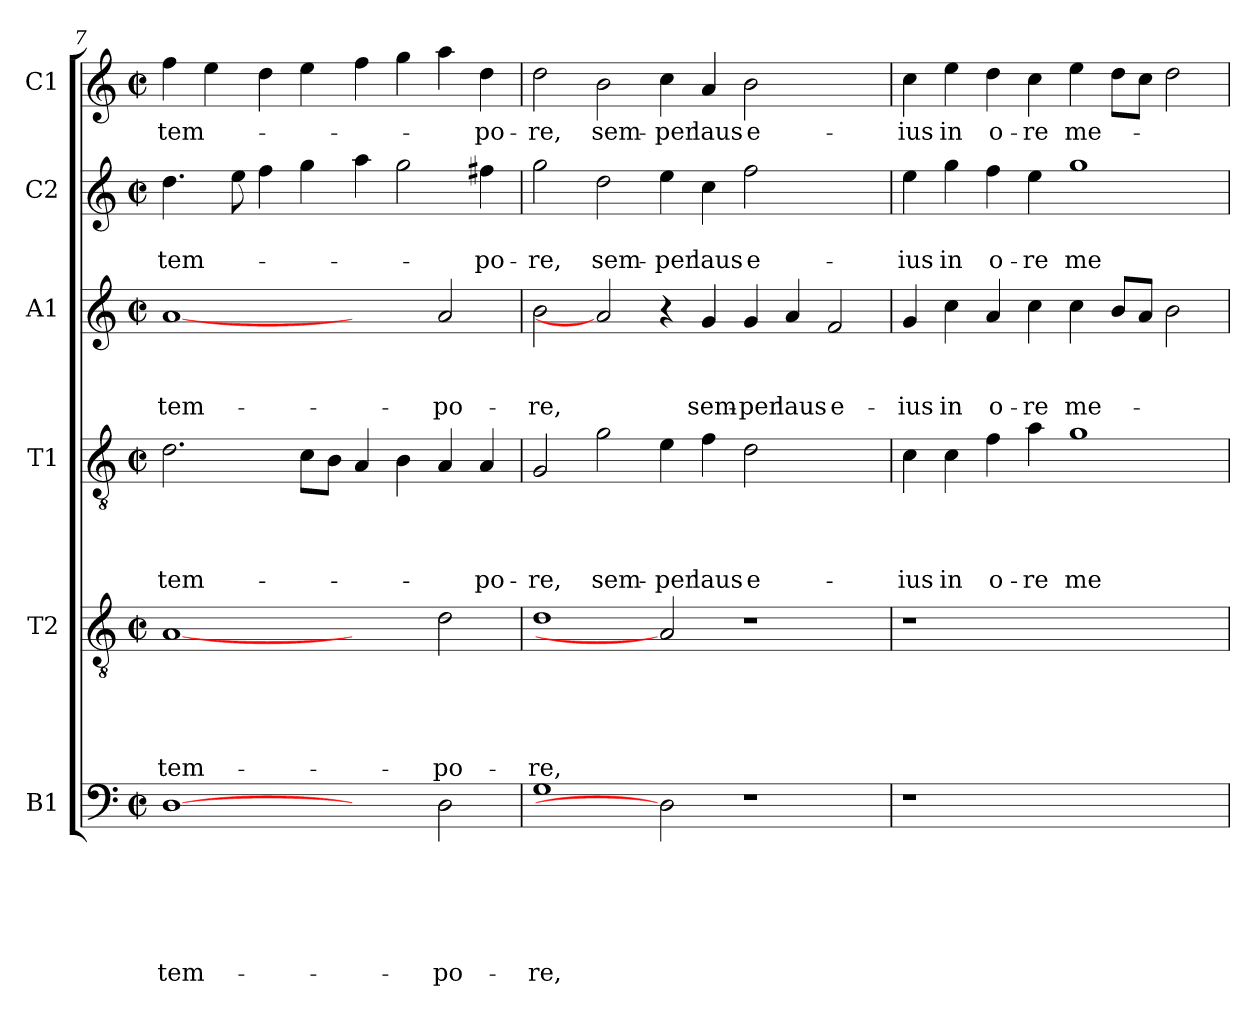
**kern	**text	**text	**text	**text	**text	**text	**kern	**text	**text	**text	**text	**text	**kern	**text	**text	**text	**text	**kern	**text	**text	**text	**kern	**text	**text	**kern	**text
*part6	*part6	*part6	*part6	*part6	*part6	*part6	*part5	*part5	*part5	*part5	*part5	*part5	*part4	*part4	*part4	*part4	*part4	*part3	*part3	*part3	*part3	*part2	*part2	*part2	*part1	*part1
*staff6	*staff6	*staff6	*staff6	*staff6	*staff6	*staff6	*staff5	*staff5	*staff5	*staff5	*staff5	*staff5	*staff4	*staff4	*staff4	*staff4	*staff4	*staff3	*staff3	*staff3	*staff3	*staff2	*staff2	*staff2	*staff1	*staff1
*I"B1	*	*	*	*	*	*	*I"T2	*	*	*	*	*	*I"T1	*	*	*	*	*I"A1	*	*	*	*I"C2	*	*	*I"C1	*
*clefF4	*	*	*	*	*	*	*clefGv2	*	*	*	*	*	*clefGv2	*	*	*	*	*clefG2	*	*	*	*clefG2	*	*	*clefG2	*
*k[]	*	*	*	*	*	*	*k[]	*	*	*	*	*	*k[]	*	*	*	*	*k[]	*	*	*	*k[]	*	*	*k[]	*
*C:	*	*	*	*	*	*	*C:	*	*	*	*	*	*C:	*	*	*	*	*C:	*	*	*	*C:	*	*	*C:	*
*M2/2	*	*	*	*	*	*	*M2/2	*	*	*	*	*	*M2/2	*	*	*	*	*M2/2	*	*	*	*M2/2	*	*	*M2/2	*
*met(c|)	*	*	*	*	*	*	*met(c|)	*	*	*	*	*	*met(c|)	*	*	*	*	*met(c|)	*	*	*	*met(c|)	*	*	*met(c|)	*
=7	=7	=7	=7	=7	=7	=7	=7	=7	=7	=7	=7	=7	=7	=7	=7	=7	=7	=7	=7	=7	=7	=7	=7	=7	=7	=7
!	!	!	!	!	!	!LO:LY:b	!	!	!	!	!	!LO:LY:b	!	!	!	!	!LO:LY:b	!	!	!	!LO:LY:b	!	!	!LO:LY:b	!	!LO:LY:b
[1D	.	.	.	.	.	tem-	[1A	.	.	.	.	tem-	2.d\	.	.	.	tem-	[1a	.	.	tem-	4.dd\	.	tem-	4ff\	tem-
.	.	.	.	.	.	.	.	.	.	.	.	.	.	.	.	.	.	.	.	.	.	.	.	.	4ee\	.
.	.	.	.	.	.	.	.	.	.	.	.	.	.	.	.	.	.	.	.	.	.	8ee\	.	.	.	.
.	.	.	.	.	.	.	.	.	.	.	.	.	.	.	.	.	.	.	.	.	.	4ff\	.	.	4dd\	.
.	.	.	.	.	.	.	.	.	.	.	.	.	8c\L	.	.	.	.	.	.	.	.	4gg\	.	.	4ee\	.
.	.	.	.	.	.	.	.	.	.	.	.	.	8B\J	.	.	.	.	.	.	.	.	.	.	.	.	.
2ryy	.	.	.	.	.	.	2ryy	.	.	.	.	.	4A/	.	.	.	.	2ryy	.	.	.	4aa\	.	.	4ff\	.
.	.	.	.	.	.	.	.	.	.	.	.	.	4B\	.	.	.	.	.	.	.	.	2gg\	.	.	4gg\	.
!	!	!	!	!	!	!LO:LY:b	!	!	!	!	!	!LO:LY:b	!	!	!	!	!	!	!	!	!LO:LY:b	!	!	!	!	!
2D\	.	.	.	.	.	-po-	2d\	.	.	.	.	-po-	4A/	.	.	.	.	2a/	.	.	-po-	.	.	.	4aa\	.
!	!	!	!	!	!	!	!	!	!	!	!	!	!	!	!	!	!LO:LY:b	!	!	!	!	!	!	!LO:LY:b	!	!LO:LY:b
.	.	.	.	.	.	.	.	.	.	.	.	.	4A/	.	.	.	-po-	.	.	.	.	4ff#X\	.	-po-	4dd\	-po-
=8	=8	=8	=8	=8	=8	=8	=8	=8	=8	=8	=8	=8	=8	=8	=8	=8	=8	=8	=8	=8	=8	=8	=8	=8	=8	=8
!	!	!	!	!	!	!LO:LY:b	!	!	!	!	!	!LO:LY:b	!	!	!	!	!LO:LY:b	!	!	!	!LO:LY:b	!	!	!LO:LY:b	!	!LO:LY:b
1G	.	.	.	.	.	-re,	1d	.	.	.	.	-re,	2G/	.	.	.	-re,	2b\	.	.	-re,	2gg\	.	-re,	2dd\	-re,
!	!	!	!	!	!	!	!	!	!	!	!	!	!	!	!	!	!LO:LY:b	!	!	!	!	!	!	!LO:LY:b	!	!LO:LY:b
.	.	.	.	.	.	.	.	.	.	.	.	.	2g\	.	.	.	sem-	2a]	.	.	.	2dd\	.	sem-	2b\	sem-
!	!	!	!	!	!	!	!	!	!	!	!	!	!	!	!	!	!LO:LY:b	!	!	!	!	!	!	!LO:LY:b	!	!LO:LY:b
2D]	.	.	.	.	.	.	2A]	.	.	.	.	.	4e\	.	.	.	-per	4r	.	.	.	4ee\	.	-per	4cc\	-per
!	!	!	!	!	!	!	!	!	!	!	!	!	!	!	!	!	!LO:LY:b	!	!	!	!LO:LY:b	!	!	!LO:LY:b	!	!LO:LY:b
.	.	.	.	.	.	.	.	.	.	.	.	.	4f\	.	.	.	laus	4g/	.	.	sem-	4cc\	.	laus	4a/	laus
!	!	!	!	!	!	!	!	!	!	!	!	!	!	!	!	!	!LO:LY:b	!	!	!	!LO:LY:b	!	!	!LO:LY:b	!	!LO:LY:b
1r	.	.	.	.	.	.	1r	.	.	.	.	.	2d\	.	.	.	e-	4g/	.	.	-per	2ff\	.	e-	2b\	e-
!	!	!	!	!	!	!	!	!	!	!	!	!	!	!	!	!	!	!	!	!	!LO:LY:b	!	!	!	!	!
.	.	.	.	.	.	.	.	.	.	.	.	.	.	.	.	.	.	4a/	.	.	laus	.	.	.	.	.
!	!	!	!	!	!	!	!	!	!	!	!	!	!	!	!	!	!	!	!	!	!LO:LY:b	!	!	!	!	!
.	.	.	.	.	.	.	.	.	.	.	.	.	2ryy	.	.	.	.	2f/	.	.	e-	2ryy	.	.	2ryy	.
=9	=9	=9	=9	=9	=9	=9	=9	=9	=9	=9	=9	=9	=9	=9	=9	=9	=9	=9	=9	=9	=9	=9	=9	=9	=9	=9
!	!	!	!	!	!	!	!	!	!	!	!	!	!	!	!	!	!LO:LY:b	!	!	!	!LO:LY:b	!	!	!LO:LY:b	!	!LO:LY:b
1r	.	.	.	.	.	.	1r	.	.	.	.	.	4c\	.	.	.	-ius	4g/	.	.	-ius	4ee\	.	-ius	4cc\	-ius
!	!	!	!	!	!	!	!	!	!	!	!	!	!	!	!	!	!LO:LY:b	!	!	!	!LO:LY:b	!	!	!LO:LY:b	!	!LO:LY:b
.	.	.	.	.	.	.	.	.	.	.	.	.	4c\	.	.	.	in	4cc\	.	.	in	4gg\	.	in	4ee\	in
!	!	!	!	!	!	!	!	!	!	!	!	!	!	!	!	!	!LO:LY:b	!	!	!	!LO:LY:b	!	!	!LO:LY:b	!	!LO:LY:b
.	.	.	.	.	.	.	.	.	.	.	.	.	4f\	.	.	.	o-	4a/	.	.	o-	4ff\	.	o-	4dd\	o-
!	!	!	!	!	!	!	!	!	!	!	!	!	!	!	!	!	!LO:LY:b	!	!	!	!LO:LY:b	!	!	!LO:LY:b	!	!LO:LY:b
.	.	.	.	.	.	.	.	.	.	.	.	.	4a\	.	.	.	-re	4cc\	.	.	-re	4ee\	.	-re	4cc\	-re
!	!	!	!	!	!	!	!	!	!	!	!	!	!	!	!	!	!LO:LY:b	!	!	!	!LO:LY:b	!	!	!LO:LY:b	!	!LO:LY:b
1ryy	.	.	.	.	.	.	1ryy	.	.	.	.	.	1g	.	.	.	me-	4cc\	.	.	me-	1gg	.	me-	4ee\	me-
.	.	.	.	.	.	.	.	.	.	.	.	.	.	.	.	.	.	8b/L	.	.	.	.	.	.	8dd\L	.
.	.	.	.	.	.	.	.	.	.	.	.	.	.	.	.	.	.	8a/J	.	.	.	.	.	.	8cc\J	.
.	.	.	.	.	.	.	.	.	.	.	.	.	.	.	.	.	.	2b\	.	.	.	.	.	.	2dd\	.
=	=	=	=	=	=	=	=	=	=	=	=	=	=	=	=	=	=	=	=	=	=	=	=	=	=	=
*-	*-	*-	*-	*-	*-	*-	*-	*-	*-	*-	*-	*-	*-	*-	*-	*-	*-	*-	*-	*-	*-	*-	*-	*-	*-	*-
